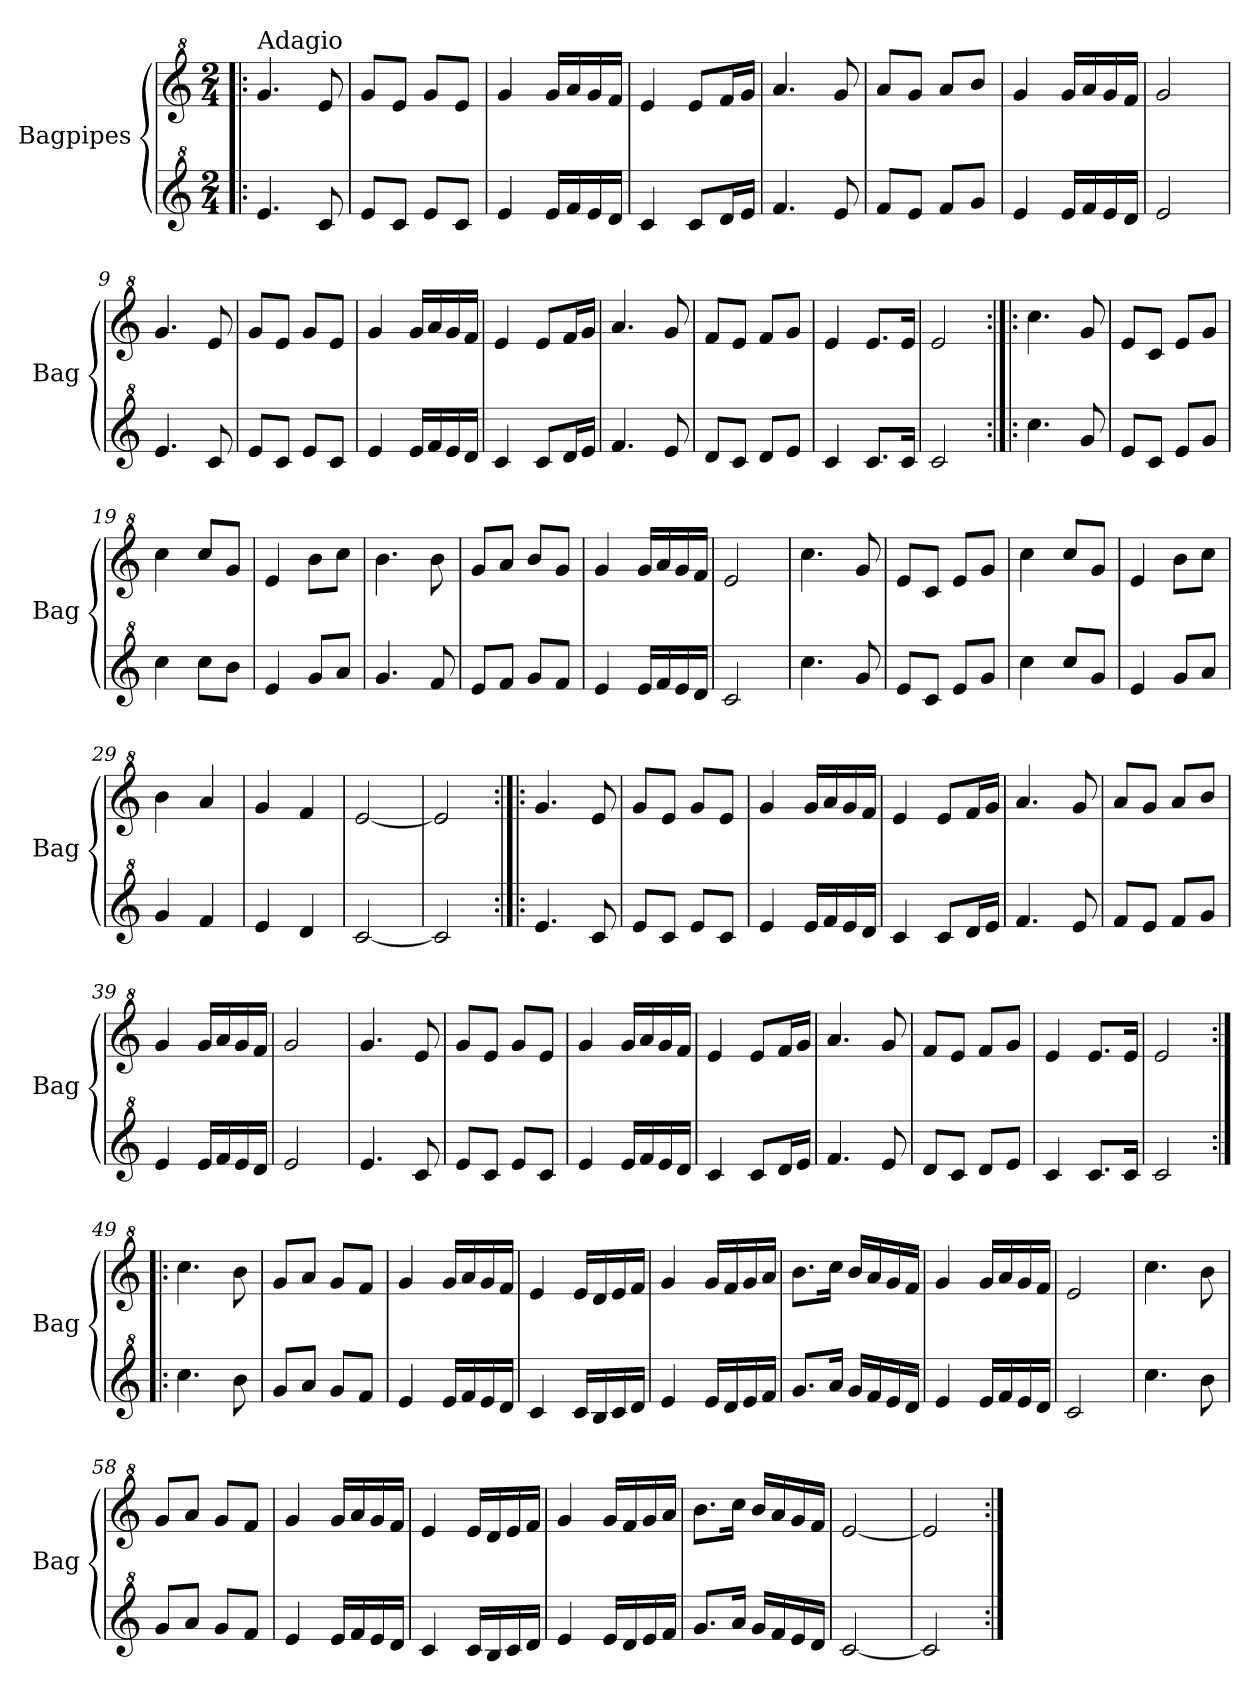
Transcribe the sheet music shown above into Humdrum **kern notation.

**kern	**kern
*part2	*part1
*staff2	*staff1
*I"Bagpipes	*I"Bagpipes
*I'Bag	*I'Bag
*clefG^2	*clefG^2
*k[]	*k[]
*C:	*C:
*M2/4	*M2/4
=1!|:	=1!|:
!	!LO:TX:a:t=Adagio
4.ee/	4.gg/
8cc/	8ee/
=2	=2
8ee/L	8gg/L
8cc/J	8ee/J
8ee/L	8gg/L
8cc/J	8ee/J
=3	=3
4ee/	4gg/
16ee/LL	16gg/LL
16ff/	16aa/
16ee/	16gg/
16dd/JJ	16ff/JJ
=4	=4
4cc/	4ee/
8cc/L	8ee/L
16dd/L	16ff/L
16ee/JJ	16gg/JJ
=5	=5
4.ff/	4.aa/
8ee/	8gg/
=6	=6
8ff/L	8aa/L
8ee/J	8gg/J
8ff/L	8aa/L
8gg/J	8bb/J
=7	=7
4ee/	4gg/
16ee/LL	16gg/LL
16ff/	16aa/
16ee/	16gg/
16dd/JJ	16ff/JJ
=8	=8
2ee/	2gg/
=9	=9
4.ee/	4.gg/
8cc/	8ee/
=10	=10
8ee/L	8gg/L
8cc/J	8ee/J
8ee/L	8gg/L
8cc/J	8ee/J
!!LO:LB:g=z
=11	=11
4ee/	4gg/
16ee/LL	16gg/LL
16ff/	16aa/
16ee/	16gg/
16dd/JJ	16ff/JJ
=12	=12
4cc/	4ee/
8cc/L	8ee/L
16dd/L	16ff/L
16ee/JJ	16gg/JJ
=13	=13
4.ff/	4.aa/
8ee/	8gg/
=14	=14
8dd/L	8ff/L
8cc/J	8ee/J
8dd/L	8ff/L
8ee/J	8gg/J
=15	=15
4cc/	4ee/
8.cc/L	8.ee/L
16cc/Jk	16ee/Jk
=16	=16
2cc/	2ee/
=17:|!|:	=17:|!|:
4.ccc\	4.ccc\
8gg/	8gg/
=18	=18
8ee/L	8ee/L
8cc/J	8cc/J
8ee/L	8ee/L
8gg/J	8gg/J
=19	=19
4ccc\	4ccc\
8ccc\L	8ccc/L
8bb\J	8gg/J
=20	=20
4ee/	4ee/
8gg/L	8bb\L
8aa/J	8ccc\J
=21	=21
4.gg/	4.bb\
8ff/	8bb\
!!LO:LB:g=z
=22	=22
8ee/L	8gg/L
8ff/J	8aa/J
8gg/L	8bb/L
8ff/J	8gg/J
=23	=23
4ee/	4gg/
16ee/LL	16gg/LL
16ff/	16aa/
16ee/	16gg/
16dd/JJ	16ff/JJ
=24	=24
2cc/	2ee/
=25	=25
4.ccc\	4.ccc\
8gg/	8gg/
=26	=26
8ee/L	8ee/L
8cc/J	8cc/J
8ee/L	8ee/L
8gg/J	8gg/J
=27	=27
4ccc\	4ccc\
8ccc/L	8ccc/L
8gg/J	8gg/J
=28	=28
4ee/	4ee/
8gg/L	8bb\L
8aa/J	8ccc\J
=29	=29
4gg/	4bb\
4ff/	4aa/
=30	=30
4ee/	4gg/
4dd/	4ff/
=31	=31
[2cc/	[2ee/
=32	=32
2cc/]	2ee/]
=33:|!|:	=33:|!|:
4.ee/	4.gg/
8cc/	8ee/
=34	=34
8ee/L	8gg/L
8cc/J	8ee/J
8ee/L	8gg/L
8cc/J	8ee/J
!!LO:LB:g=z
=35	=35
4ee/	4gg/
16ee/LL	16gg/LL
16ff/	16aa/
16ee/	16gg/
16dd/JJ	16ff/JJ
=36	=36
4cc/	4ee/
8cc/L	8ee/L
16dd/L	16ff/L
16ee/JJ	16gg/JJ
=37	=37
4.ff/	4.aa/
8ee/	8gg/
=38	=38
8ff/L	8aa/L
8ee/J	8gg/J
8ff/L	8aa/L
8gg/J	8bb/J
=39	=39
4ee/	4gg/
16ee/LL	16gg/LL
16ff/	16aa/
16ee/	16gg/
16dd/JJ	16ff/JJ
=40	=40
2ee/	2gg/
=41	=41
4.ee/	4.gg/
8cc/	8ee/
=42	=42
8ee/L	8gg/L
8cc/J	8ee/J
8ee/L	8gg/L
8cc/J	8ee/J
=43	=43
4ee/	4gg/
16ee/LL	16gg/LL
16ff/	16aa/
16ee/	16gg/
16dd/JJ	16ff/JJ
=44	=44
4cc/	4ee/
8cc/L	8ee/L
16dd/L	16ff/L
16ee/JJ	16gg/JJ
=45	=45
4.ff/	4.aa/
8ee/	8gg/
!!LO:LB:g=z
=46	=46
8dd/L	8ff/L
8cc/J	8ee/J
8dd/L	8ff/L
8ee/J	8gg/J
=47	=47
4cc/	4ee/
8.cc/L	8.ee/L
16cc/Jk	16ee/Jk
=48	=48
2cc/	2ee/
=49:|!|:	=49:|!|:
4.ccc\	4.ccc\
8bb\	8bb\
=50	=50
8gg/L	8gg/L
8aa/J	8aa/J
8gg/L	8gg/L
8ff/J	8ff/J
=51	=51
4ee/	4gg/
16ee/LL	16gg/LL
16ff/	16aa/
16ee/	16gg/
16dd/JJ	16ff/JJ
=52	=52
4cc/	4ee/
16cc/LL	16ee/LL
16b/	16dd/
16cc/	16ee/
16dd/JJ	16ff/JJ
=53	=53
4ee/	4gg/
16ee/LL	16gg/LL
16dd/	16ff/
16ee/	16gg/
16ff/JJ	16aa/JJ
=54	=54
8.gg/L	8.bb\L
16aa/Jk	16ccc\Jk
16gg/LL	16bb/LL
16ff/	16aa/
16ee/	16gg/
16dd/JJ	16ff/JJ
=55	=55
4ee/	4gg/
16ee/LL	16gg/LL
16ff/	16aa/
16ee/	16gg/
16dd/JJ	16ff/JJ
!!LO:LB:g=z
=56	=56
2cc/	2ee/
=57	=57
4.ccc\	4.ccc\
8bb\	8bb\
=58	=58
8gg/L	8gg/L
8aa/J	8aa/J
8gg/L	8gg/L
8ff/J	8ff/J
=59	=59
4ee/	4gg/
16ee/LL	16gg/LL
16ff/	16aa/
16ee/	16gg/
16dd/JJ	16ff/JJ
=60	=60
4cc/	4ee/
16cc/LL	16ee/LL
16b/	16dd/
16cc/	16ee/
16dd/JJ	16ff/JJ
=61	=61
4ee/	4gg/
16ee/LL	16gg/LL
16dd/	16ff/
16ee/	16gg/
16ff/JJ	16aa/JJ
=62	=62
8.gg/L	8.bb\L
16aa/Jk	16ccc\Jk
16gg/LL	16bb/LL
16ff/	16aa/
16ee/	16gg/
16dd/JJ	16ff/JJ
=63	=63
[2cc/	[2ee/
=64	=64
2cc/]	2ee/]
=:|!	=:|!
*-	*-
